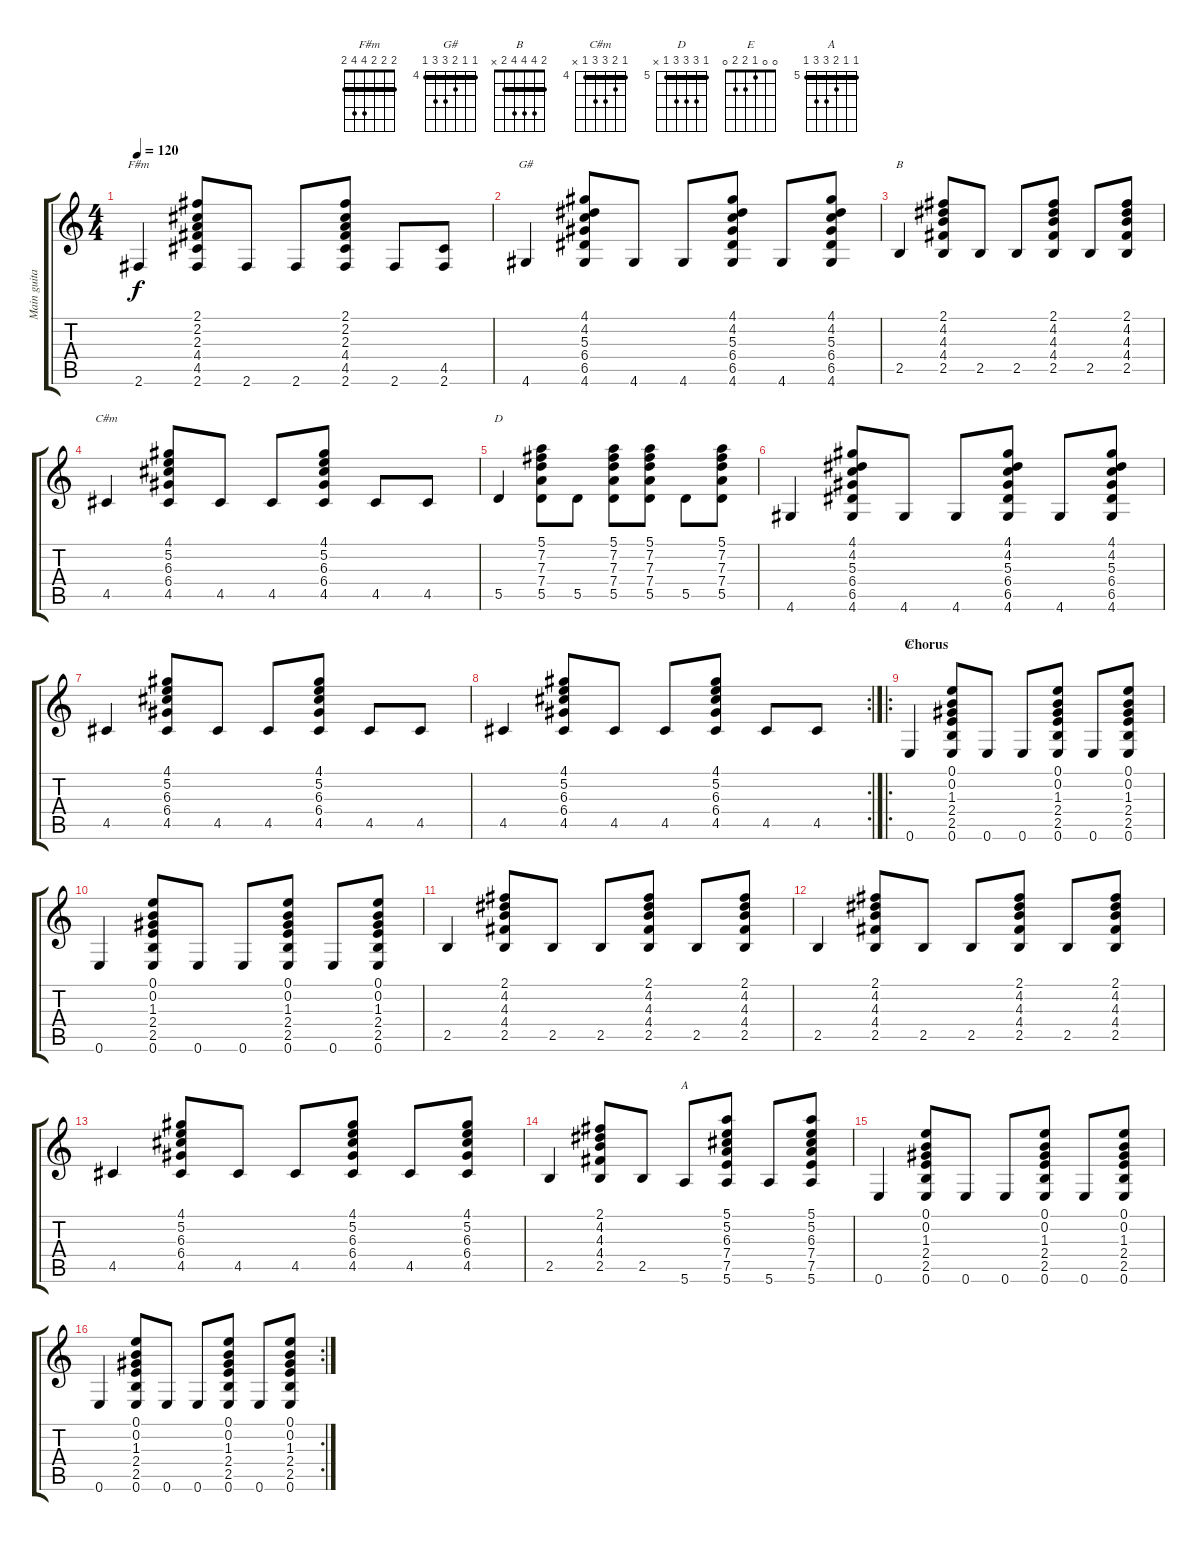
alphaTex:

\track ("Main guitar" "Main guita") {instrument acousticguitarsteel}
\staff {score tabs}
\tuning (E4 B3 G3 D3 A2 E2) {hide}
\chord ("F#m" 2 2 2 4 4 2) {barre 2}
\chord ("G#" 4 4 5 6 6 4) {firstfret 4 barre 4}
\chord ("B" 2 4 4 4 2 x) {barre 2}
\chord ("C#m" 4 5 6 6 4 x) {firstfret 4 barre 4}
\chord ("D" 5 7 7 7 5 x) {firstfret 5 barre 5}
\chord ("E" 0 0 1 2 2 0)
\chord ("A" 5 5 6 7 7 5) {firstfret 5 barre 5}
\ts (4 4)
\tempo 120
\clef g2
\ks c
2.6.4{ch "F#m" dy f} (2.1 2.2 2.3 4.4 4.5 2.6).8 2.6.8 2.6.8 (2.1 2.2 2.3 4.4 4.5 2.6).8 2.6.8 (4.5 2.6).8 |
4.6.4{ch "G#"} (4.1 4.2 5.3 6.4 6.5 4.6).8 4.6.8 4.6.8 (4.1 4.2 5.3 6.4 6.5 4.6).8 4.6.8 (4.1 4.2 5.3 6.4 6.5 4.6).8 |
2.5.4{ch "B"} (2.1 4.2 4.3 4.4 2.5).8 2.5.8 2.5.8 (2.1 4.2 4.3 4.4 2.5).8 2.5.8 (2.1 4.2 4.3 4.4 2.5).8 |
4.5.4{ch "C#m"} (4.1 5.2 6.3 6.4 4.5).8 4.5.8 4.5.8 (4.1 5.2 6.3 6.4 4.5).8 4.5.8 4.5.8 |
5.5.4{ch "D"} (5.1 7.2 7.3 7.4 5.5).8 5.5.8 (5.1 7.2 7.3 7.4 5.5).8 (5.1 7.2 7.3 7.4 5.5).8 5.5.8 (5.1 7.2 7.3 7.4 5.5).8 |
4.6.4 (4.1 4.2 5.3 6.4 6.5 4.6).8 4.6.8 4.6.8 (4.1 4.2 5.3 6.4 6.5 4.6).8 4.6.8 (4.1 4.2 5.3 6.4 6.5 4.6).8 |
4.5.4 (4.1 5.2 6.3 6.4 4.5).8 4.5.8 4.5.8 (4.1 5.2 6.3 6.4 4.5).8 4.5.8 4.5.8 |
\rc 2
4.5.4 (4.1 5.2 6.3 6.4 4.5).8 4.5.8 4.5.8 (4.1 5.2 6.3 6.4 4.5).8 4.5.8 4.5.8 |
\ro
\section ("" "Chorus")
0.6.4{ch "E"} (0.1 0.2 1.3 2.4 2.5 0.6).8 0.6.8 0.6.8 (0.1 0.2 1.3 2.4 2.5 0.6).8 0.6.8 (0.1 0.2 1.3 2.4 2.5 0.6).8 |
0.6.4 (0.1 0.2 1.3 2.4 2.5 0.6).8 0.6.8 0.6.8 (0.1 0.2 1.3 2.4 2.5 0.6).8 0.6.8 (0.1 0.2 1.3 2.4 2.5 0.6).8 |
2.5.4 (2.1 4.2 4.3 4.4 2.5).8 2.5.8 2.5.8 (2.1 4.2 4.3 4.4 2.5).8 2.5.8 (2.1 4.2 4.3 4.4 2.5).8 |
2.5.4 (2.1 4.2 4.3 4.4 2.5).8 2.5.8 2.5.8 (2.1 4.2 4.3 4.4 2.5).8 2.5.8 (2.1 4.2 4.3 4.4 2.5).8 |
4.5.4 (4.1 5.2 6.3 6.4 4.5).8 4.5.8 4.5.8 (4.1 5.2 6.3 6.4 4.5).8 4.5.8 (4.1 5.2 6.3 6.4 4.5).8 |
2.5.4 (2.1 4.2 4.3 4.4 2.5).8 2.5.8 5.6.8{ch "A"} (5.1 5.2 6.3 7.4 7.5 5.6).8 5.6.8 (5.1 5.2 6.3 7.4 7.5 5.6).8 |
0.6.4 (0.1 0.2 1.3 2.4 2.5 0.6).8 0.6.8 0.6.8 (0.1 0.2 1.3 2.4 2.5 0.6).8 0.6.8 (0.1 0.2 1.3 2.4 2.5 0.6).8 |
\rc 2
0.6.4 (0.1 0.2 1.3 2.4 2.5 0.6).8 0.6.8 0.6.8 (0.1 0.2 1.3 2.4 2.5 0.6).8 0.6.8 (0.1 0.2 1.3 2.4 2.5 0.6).8
